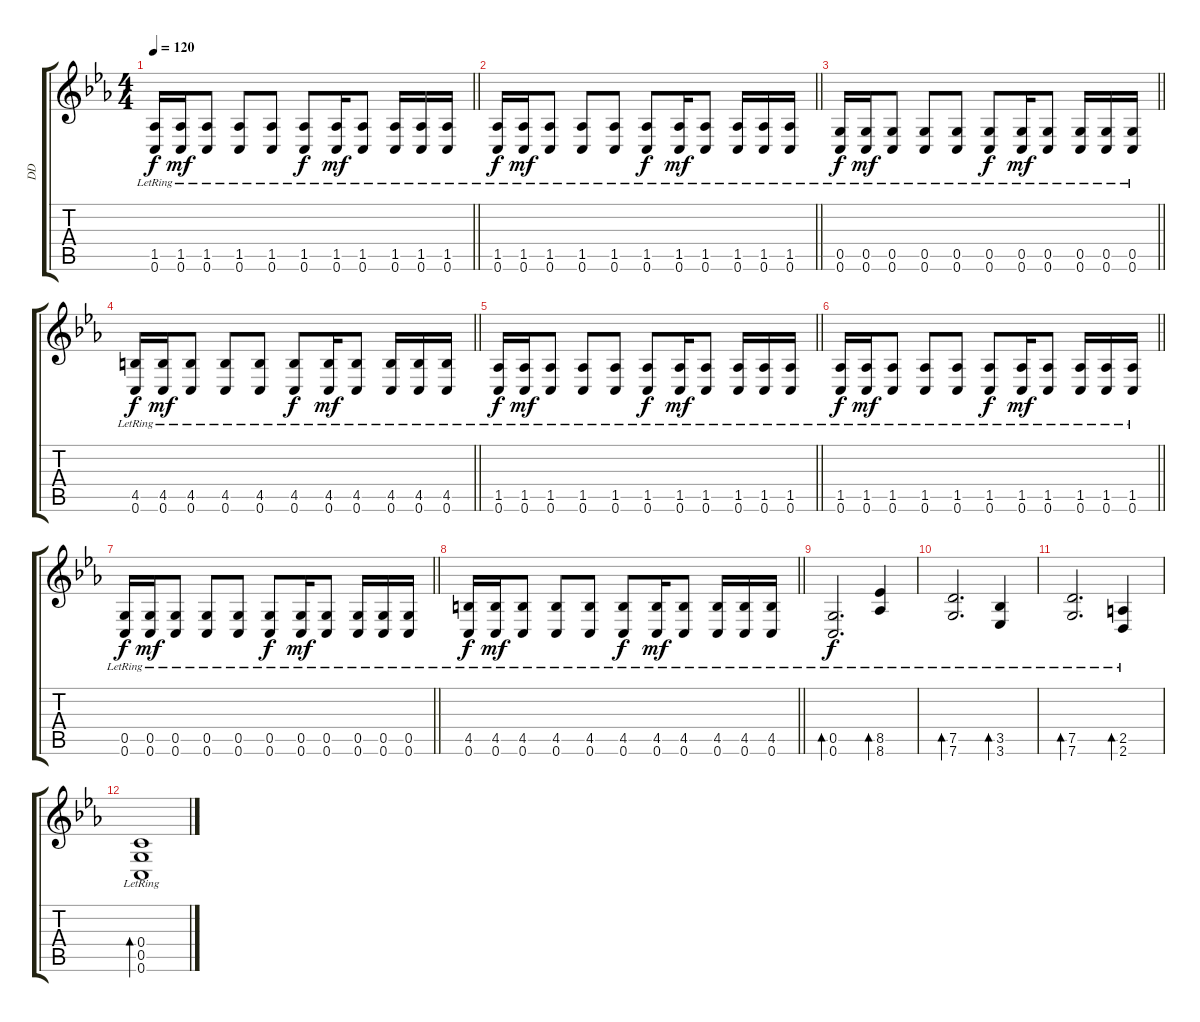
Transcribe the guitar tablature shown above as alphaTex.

\track ("DD" "DD") {instrument electricguitarjazz}
\staff {score tabs}
\tuning (D4 A3 F3 C3 G2 C2) {hide}
\ts (4 4)
\section ("" "")
\tempo 120
\clef g2
\barLineRight lightlight
\ks cminor
(1.5{lr} 0.6{lr}).16{dy f} (1.5{lr} 0.6{lr}).16{dy mf} (1.5{lr} 0.6{lr}).8 (1.5{lr} 0.6{lr}).8 (1.5{lr} 0.6{lr}).8 (1.5{lr} 0.6{lr}).8{dy f} (1.5{lr} 0.6{lr}).16{dy mf} (1.5{lr} 0.6{lr}).8 (1.5{lr} 0.6{lr}).16 (1.5{lr} 0.6{lr}).16 (1.5{lr} 0.6{lr}).16 |
\barLineRight lightlight
(1.5{lr} 0.6{lr}).16{dy f} (1.5{lr} 0.6{lr}).16{dy mf} (1.5{lr} 0.6{lr}).8 (1.5{lr} 0.6{lr}).8 (1.5{lr} 0.6{lr}).8 (1.5{lr} 0.6{lr}).8{dy f} (1.5{lr} 0.6{lr}).16{dy mf} (1.5{lr} 0.6{lr}).8 (1.5{lr} 0.6{lr}).16 (1.5{lr} 0.6{lr}).16 (1.5{lr} 0.6{lr}).16 |
\barLineRight lightlight
(0.5{lr} 0.6{lr}).16{dy f} (0.5{lr} 0.6{lr}).16{dy mf} (0.5{lr} 0.6{lr}).8 (0.5{lr} 0.6{lr}).8 (0.5{lr} 0.6{lr}).8 (0.5{lr} 0.6{lr}).8{dy f} (0.5{lr} 0.6{lr}).16{dy mf} (0.5{lr} 0.6{lr}).8 (0.5{lr} 0.6{lr}).16 (0.5{lr} 0.6{lr}).16 (0.5{lr} 0.6{lr}).16 |
\barLineRight lightlight
(4.5{lr} 0.6{lr}).16{dy f} (4.5{lr} 0.6{lr}).16{dy mf} (4.5{lr} 0.6{lr}).8 (4.5{lr} 0.6{lr}).8 (4.5{lr} 0.6{lr}).8 (4.5{lr} 0.6{lr}).8{dy f} (4.5{lr} 0.6{lr}).16{dy mf} (4.5{lr} 0.6{lr}).8 (4.5{lr} 0.6{lr}).16 (4.5{lr} 0.6{lr}).16 (4.5{lr} 0.6{lr}).16 |
\barLineRight lightlight
(1.5{lr} 0.6{lr}).16{dy f} (1.5{lr} 0.6{lr}).16{dy mf} (1.5{lr} 0.6{lr}).8 (1.5{lr} 0.6{lr}).8 (1.5{lr} 0.6{lr}).8 (1.5{lr} 0.6{lr}).8{dy f} (1.5{lr} 0.6{lr}).16{dy mf} (1.5{lr} 0.6{lr}).8 (1.5{lr} 0.6{lr}).16 (1.5{lr} 0.6{lr}).16 (1.5{lr} 0.6{lr}).16 |
\barLineRight lightlight
(1.5{lr} 0.6{lr}).16{dy f} (1.5{lr} 0.6{lr}).16{dy mf} (1.5{lr} 0.6{lr}).8 (1.5{lr} 0.6{lr}).8 (1.5{lr} 0.6{lr}).8 (1.5{lr} 0.6{lr}).8{dy f} (1.5{lr} 0.6{lr}).16{dy mf} (1.5{lr} 0.6{lr}).8 (1.5{lr} 0.6{lr}).16 (1.5{lr} 0.6{lr}).16 (1.5{lr} 0.6{lr}).16 |
\barLineRight lightlight
(0.5{lr} 0.6{lr}).16{dy f} (0.5{lr} 0.6{lr}).16{dy mf} (0.5{lr} 0.6{lr}).8 (0.5{lr} 0.6{lr}).8 (0.5{lr} 0.6{lr}).8 (0.5{lr} 0.6{lr}).8{dy f} (0.5{lr} 0.6{lr}).16{dy mf} (0.5{lr} 0.6{lr}).8 (0.5{lr} 0.6{lr}).16 (0.5{lr} 0.6{lr}).16 (0.5{lr} 0.6{lr}).16 |
\barLineRight lightlight
(4.5{lr} 0.6{lr}).16{dy f} (4.5{lr} 0.6{lr}).16{dy mf} (4.5{lr} 0.6{lr}).8 (4.5{lr} 0.6{lr}).8 (4.5{lr} 0.6{lr}).8 (4.5{lr} 0.6{lr}).8{dy f} (4.5{lr} 0.6{lr}).16{dy mf} (4.5{lr} 0.6{lr}).8 (4.5{lr} 0.6{lr}).16 (4.5{lr} 0.6{lr}).16 (4.5{lr} 0.6{lr}).16 |
\section ("" "")
(0.5{lr} 0.6{lr}).2{d bd 240 dy f} (8.5{lr} 8.6{lr}).4{bd 240} |
(7.5{lr} 7.6{lr}).2{d bd 240} (3.5{lr} 3.6{lr}).4{bd 240} |
(7.5{lr} 7.6{lr}).2{d bd 240} (2.5{lr} 2.6{lr}).4{bd 240} |
(0.4{lr} 0.5{lr} 0.6{lr}).1{bd 240}
